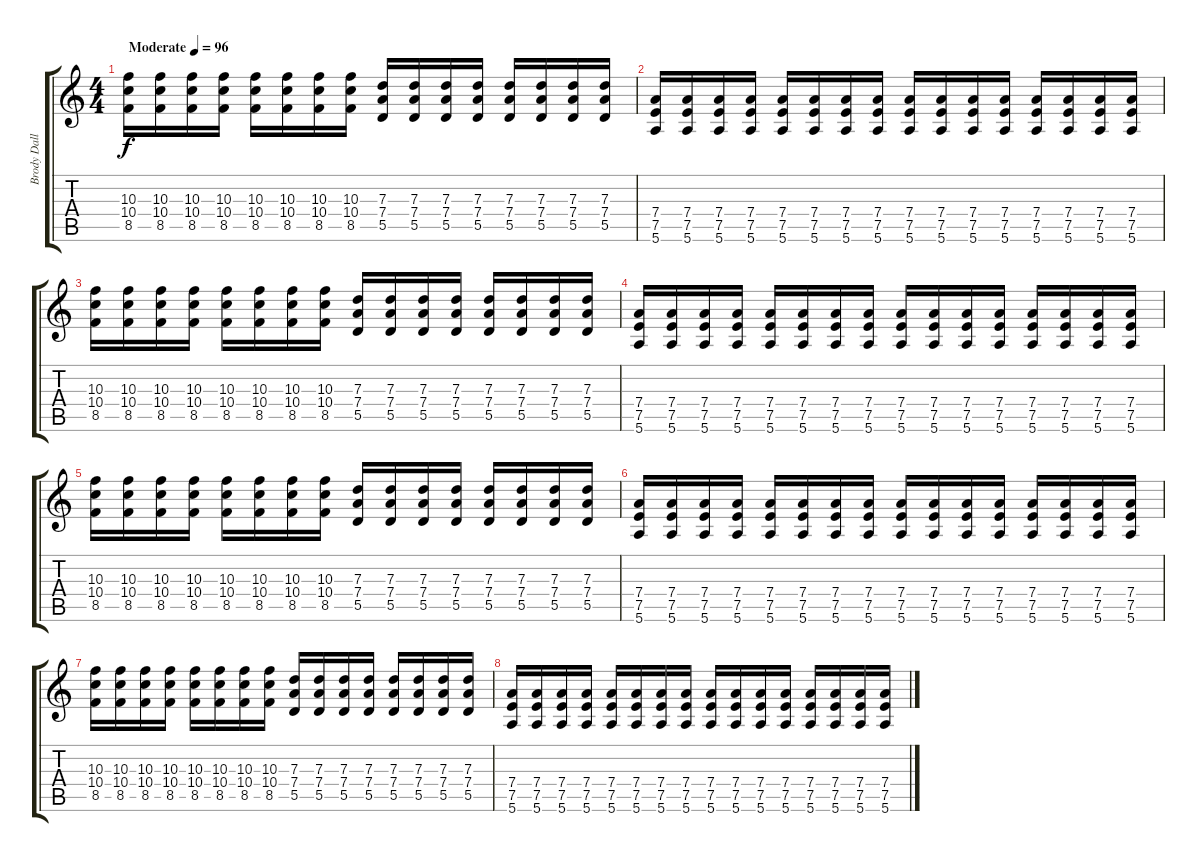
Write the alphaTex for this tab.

\track ("Brody Dalle" "Brody Dall") {instrument overdrivenguitar}
\staff {score tabs}
\tuning (E4 B3 G3 D3 A2 E2) {hide}
\ts (4 4)
\tempo (96 "Moderate")
\clef g2
\ks c
(10.3 10.4 8.5).16{dy f instrument overdrivenguitar} (10.3 10.4 8.5).16 (10.3 10.4 8.5).16 (10.3 10.4 8.5).16 (10.3 10.4 8.5).16 (10.3 10.4 8.5).16 (10.3 10.4 8.5).16 (10.3 10.4 8.5).16 (7.3 7.4 5.5).16 (7.3 7.4 5.5).16 (7.3 7.4 5.5).16 (7.3 7.4 5.5).16 (7.3 7.4 5.5).16 (7.3 7.4 5.5).16 (7.3 7.4 5.5).16 (7.3 7.4 5.5).16 |
(7.4 7.5 5.6).16 (7.4 7.5 5.6).16 (7.4 7.5 5.6).16 (7.4 7.5 5.6).16 (7.4 7.5 5.6).16 (7.4 7.5 5.6).16 (7.4 7.5 5.6).16 (7.4 7.5 5.6).16 (7.4 7.5 5.6).16 (7.4 7.5 5.6).16 (7.4 7.5 5.6).16 (7.4 7.5 5.6).16 (7.4 7.5 5.6).16 (7.4 7.5 5.6).16 (7.4 7.5 5.6).16 (7.4 7.5 5.6).16 |
(10.3 10.4 8.5).16 (10.3 10.4 8.5).16 (10.3 10.4 8.5).16 (10.3 10.4 8.5).16 (10.3 10.4 8.5).16 (10.3 10.4 8.5).16 (10.3 10.4 8.5).16 (10.3 10.4 8.5).16 (7.3 7.4 5.5).16 (7.3 7.4 5.5).16 (7.3 7.4 5.5).16 (7.3 7.4 5.5).16 (7.3 7.4 5.5).16 (7.3 7.4 5.5).16 (7.3 7.4 5.5).16 (7.3 7.4 5.5).16 |
(7.4 7.5 5.6).16 (7.4 7.5 5.6).16 (7.4 7.5 5.6).16 (7.4 7.5 5.6).16 (7.4 7.5 5.6).16 (7.4 7.5 5.6).16 (7.4 7.5 5.6).16 (7.4 7.5 5.6).16 (7.4 7.5 5.6).16 (7.4 7.5 5.6).16 (7.4 7.5 5.6).16 (7.4 7.5 5.6).16 (7.4 7.5 5.6).16 (7.4 7.5 5.6).16 (7.4 7.5 5.6).16 (7.4 7.5 5.6).16 |
(10.3 10.4 8.5).16 (10.3 10.4 8.5).16 (10.3 10.4 8.5).16 (10.3 10.4 8.5).16 (10.3 10.4 8.5).16 (10.3 10.4 8.5).16 (10.3 10.4 8.5).16 (10.3 10.4 8.5).16 (7.3 7.4 5.5).16 (7.3 7.4 5.5).16 (7.3 7.4 5.5).16 (7.3 7.4 5.5).16 (7.3 7.4 5.5).16 (7.3 7.4 5.5).16 (7.3 7.4 5.5).16 (7.3 7.4 5.5).16 |
(7.4 7.5 5.6).16 (7.4 7.5 5.6).16 (7.4 7.5 5.6).16 (7.4 7.5 5.6).16 (7.4 7.5 5.6).16 (7.4 7.5 5.6).16 (7.4 7.5 5.6).16 (7.4 7.5 5.6).16 (7.4 7.5 5.6).16 (7.4 7.5 5.6).16 (7.4 7.5 5.6).16 (7.4 7.5 5.6).16 (7.4 7.5 5.6).16 (7.4 7.5 5.6).16 (7.4 7.5 5.6).16 (7.4 7.5 5.6).16 |
(10.3 10.4 8.5).16 (10.3 10.4 8.5).16 (10.3 10.4 8.5).16 (10.3 10.4 8.5).16 (10.3 10.4 8.5).16 (10.3 10.4 8.5).16 (10.3 10.4 8.5).16 (10.3 10.4 8.5).16 (7.3 7.4 5.5).16 (7.3 7.4 5.5).16 (7.3 7.4 5.5).16 (7.3 7.4 5.5).16 (7.3 7.4 5.5).16 (7.3 7.4 5.5).16 (7.3 7.4 5.5).16 (7.3 7.4 5.5).16 |
(7.4 7.5 5.6).16 (7.4 7.5 5.6).16 (7.4 7.5 5.6).16 (7.4 7.5 5.6).16 (7.4 7.5 5.6).16 (7.4 7.5 5.6).16 (7.4 7.5 5.6).16 (7.4 7.5 5.6).16 (7.4 7.5 5.6).16 (7.4 7.5 5.6).16 (7.4 7.5 5.6).16 (7.4 7.5 5.6).16 (7.4 7.5 5.6).16 (7.4 7.5 5.6).16 (7.4 7.5 5.6).16 (7.4 7.5 5.6).16
